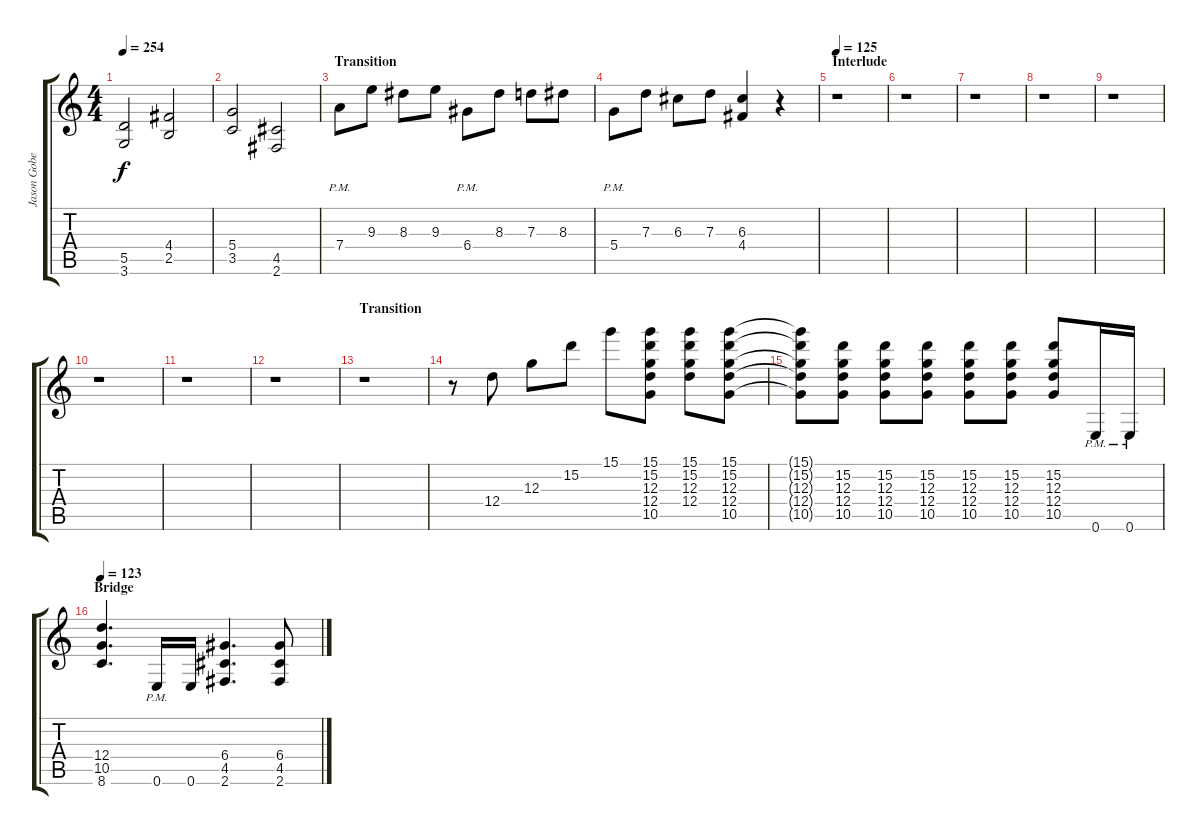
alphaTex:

\track ("Jason Gobel (distortion)" "Jason Gobe") {instrument distortionguitar}
\staff {score tabs}
\tuning (E4 B3 G3 D3 A2 E2) {hide}
\ts (4 4)
\tempo 254
\clef g2
\ks c
(5.5 3.6).2{dy f} (4.4 2.5).2 |
(5.4 3.5).2 (4.5 2.6).2 |
\section ("" "Transition")
7.4{pm}.8 9.3.8 8.3.8 9.3.8 6.4{pm}.8 8.3.8 7.3.8 8.3.8 |
5.4{pm}.8 7.3.8 6.3.8 7.3.8 (6.3 4.4).4 r.4 |
\section ("" "Interlude")
\tempo 125
r.1 |
r.1 |
r.1 |
r.1 |
r.1 |
r.1 |
r.1 |
r.1 |
\section ("" "Transition")
r.1 |
r.8 12.4.8 12.3.8 15.2.8 15.1.8 (15.1 15.2 12.3 12.4 10.5).8 (15.1 15.2 12.3 12.4).8 (15.1 15.2 12.3 12.4 10.5).8 |
(15.1{t} 15.2{t} 12.3{t} 12.4{t} 10.5{t}).8 (15.2 12.3 12.4 10.5).8 (15.2 12.3 12.4 10.5).8 (15.2 12.3 12.4 10.5).8 (15.2 12.3 12.4 10.5).8 (15.2 12.3 12.4 10.5).8 (15.2 12.3 12.4 10.5).8 0.6{pm}.16 0.6{pm}.16 |
\section ("" "Bridge")
\tempo 123
(12.4 10.5 8.6).4{d} 0.6{pm}.16 0.6.16 (6.4 4.5 2.6).4{d} (6.4 4.5 2.6).8
